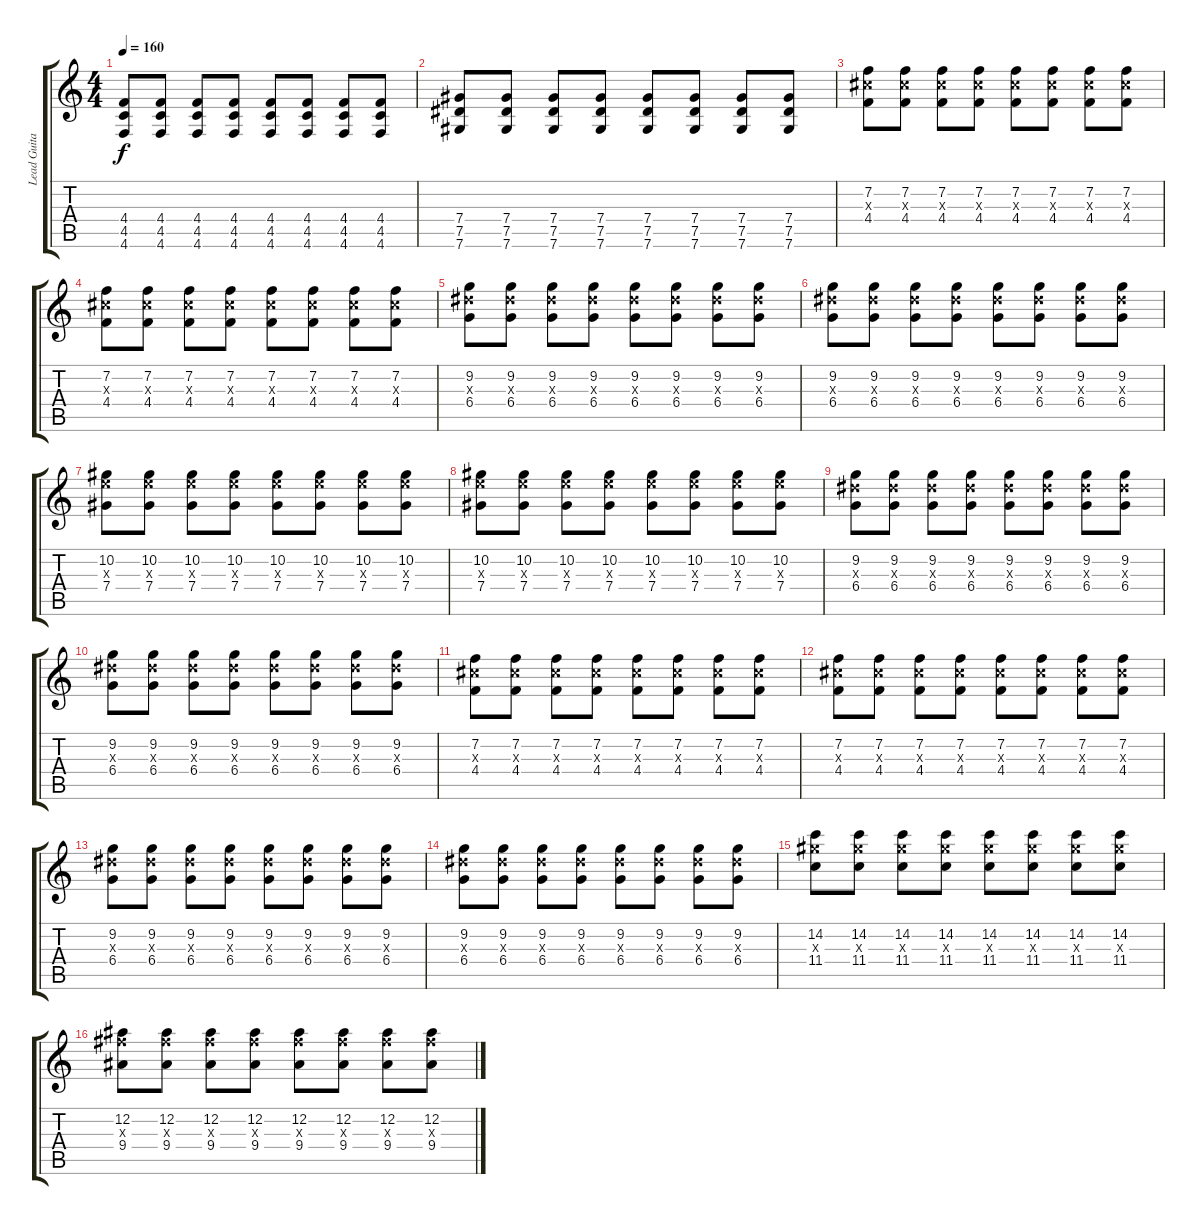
\track ("Lead Guitar" "Lead Guita") {instrument distortionguitar}
\staff {score tabs}
\tuning (Eb4 Bb3 Gb3 Db3 Ab2 Db2) {hide}
\ts (4 4)
\tempo 160
\clef g2
\ks c
(4.4 4.5 4.6).8{dy f} (4.4 4.5 4.6).8 (4.4 4.5 4.6).8 (4.4 4.5 4.6).8 (4.4 4.5 4.6).8 (4.4 4.5 4.6).8 (4.4 4.5 4.6).8 (4.4 4.5 4.6).8 |
(7.4 7.5 7.6).8 (7.4 7.5 7.6).8 (7.4 7.5 7.6).8 (7.4 7.5 7.6).8 (7.4 7.5 7.6).8 (7.4 7.5 7.6).8 (7.4 7.5 7.6).8 (7.4 7.5 7.6).8 |
(7.2 7.3{x} 4.4).8 (7.2 7.3{x} 4.4).8 (7.2 7.3{x} 4.4).8 (7.2 7.3{x} 4.4).8 (7.2 7.3{x} 4.4).8 (7.2 7.3{x} 4.4).8 (7.2 7.3{x} 4.4).8 (7.2 7.3{x} 4.4).8 |
(7.2 7.3{x} 4.4).8 (7.2 7.3{x} 4.4).8 (7.2 7.3{x} 4.4).8 (7.2 7.3{x} 4.4).8 (7.2 7.3{x} 4.4).8 (7.2 7.3{x} 4.4).8 (7.2 7.3{x} 4.4).8 (7.2 7.3{x} 4.4).8 |
(9.2 9.3{x} 6.4).8 (9.2 9.3{x} 6.4).8 (9.2 9.3{x} 6.4).8 (9.2 9.3{x} 6.4).8 (9.2 9.3{x} 6.4).8 (9.2 9.3{x} 6.4).8 (9.2 9.3{x} 6.4).8 (9.2 9.3{x} 6.4).8 |
(9.2 9.3{x} 6.4).8 (9.2 9.3{x} 6.4).8 (9.2 9.3{x} 6.4).8 (9.2 9.3{x} 6.4).8 (9.2 9.3{x} 6.4).8 (9.2 9.3{x} 6.4).8 (9.2 9.3{x} 6.4).8 (9.2 9.3{x} 6.4).8 |
(10.2 10.3{x} 7.4).8 (10.2 10.3{x} 7.4).8 (10.2 10.3{x} 7.4).8 (10.2 10.3{x} 7.4).8 (10.2 10.3{x} 7.4).8 (10.2 10.3{x} 7.4).8 (10.2 10.3{x} 7.4).8 (10.2 10.3{x} 7.4).8 |
(10.2 10.3{x} 7.4).8 (10.2 10.3{x} 7.4).8 (10.2 10.3{x} 7.4).8 (10.2 10.3{x} 7.4).8 (10.2 10.3{x} 7.4).8 (10.2 10.3{x} 7.4).8 (10.2 10.3{x} 7.4).8 (10.2 10.3{x} 7.4).8 |
(9.2 9.3{x} 6.4).8 (9.2 9.3{x} 6.4).8 (9.2 9.3{x} 6.4).8 (9.2 9.3{x} 6.4).8 (9.2 9.3{x} 6.4).8 (9.2 9.3{x} 6.4).8 (9.2 9.3{x} 6.4).8 (9.2 9.3{x} 6.4).8 |
(9.2 9.3{x} 6.4).8 (9.2 9.3{x} 6.4).8 (9.2 9.3{x} 6.4).8 (9.2 9.3{x} 6.4).8 (9.2 9.3{x} 6.4).8 (9.2 9.3{x} 6.4).8 (9.2 9.3{x} 6.4).8 (9.2 9.3{x} 6.4).8 |
(7.2 7.3{x} 4.4).8 (7.2 7.3{x} 4.4).8 (7.2 7.3{x} 4.4).8 (7.2 7.3{x} 4.4).8 (7.2 7.3{x} 4.4).8 (7.2 7.3{x} 4.4).8 (7.2 7.3{x} 4.4).8 (7.2 7.3{x} 4.4).8 |
(7.2 7.3{x} 4.4).8 (7.2 7.3{x} 4.4).8 (7.2 7.3{x} 4.4).8 (7.2 7.3{x} 4.4).8 (7.2 7.3{x} 4.4).8 (7.2 7.3{x} 4.4).8 (7.2 7.3{x} 4.4).8 (7.2 7.3{x} 4.4).8 |
(9.2 9.3{x} 6.4).8 (9.2 9.3{x} 6.4).8 (9.2 9.3{x} 6.4).8 (9.2 9.3{x} 6.4).8 (9.2 9.3{x} 6.4).8 (9.2 9.3{x} 6.4).8 (9.2 9.3{x} 6.4).8 (9.2 9.3{x} 6.4).8 |
(9.2 9.3{x} 6.4).8 (9.2 9.3{x} 6.4).8 (9.2 9.3{x} 6.4).8 (9.2 9.3{x} 6.4).8 (9.2 9.3{x} 6.4).8 (9.2 9.3{x} 6.4).8 (9.2 9.3{x} 6.4).8 (9.2 9.3{x} 6.4).8 |
(14.2 14.3{x} 11.4).8 (14.2 14.3{x} 11.4).8 (14.2 14.3{x} 11.4).8 (14.2 14.3{x} 11.4).8 (14.2 14.3{x} 11.4).8 (14.2 14.3{x} 11.4).8 (14.2 14.3{x} 11.4).8 (14.2 14.3{x} 11.4).8 |
(12.2 12.3{x} 9.4).8 (12.2 12.3{x} 9.4).8 (12.2 12.3{x} 9.4).8 (12.2 12.3{x} 9.4).8 (12.2 12.3{x} 9.4).8 (12.2 12.3{x} 9.4).8 (12.2 12.3{x} 9.4).8 (12.2 12.3{x} 9.4).8
